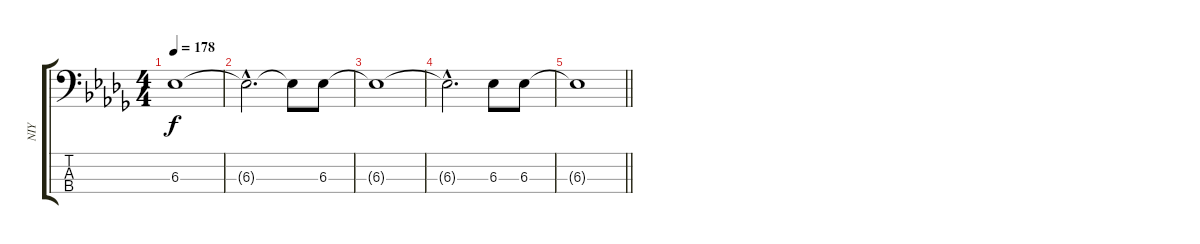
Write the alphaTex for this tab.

\track ("NIY" "NIY") {instrument electricbasspick}
\staff {score tabs}
\tuning (G2 D2 A1 E1) {hide}
\ts (4 4)
\tempo 178
\clef f4
\ks db
6.3{t}.1{dy f} |
6.3{hac t}.2{d} 6.3{t}.8 6.3.8 |
6.3{t}.1 |
6.3{hac t}.2{d} 6.3.8 6.3.8 |
\barLineRight lightlight
6.3{t}.1
